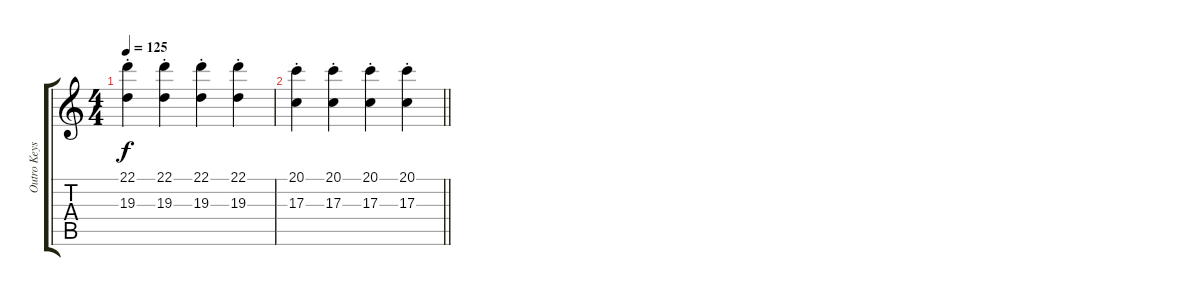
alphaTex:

\track ("Outro Keys" "Outro Keys") {instrument acousticgrandpiano}
\staff {score tabs}
\tuning (E4 B3 G3 D3 A2 E2) {hide}
\ts (4 4)
\tempo 125
\clef g2
\ks c
(22.1{st} 19.3{st}).4{dy f} (22.1{st} 19.3{st}).4 (22.1{st} 19.3{st}).4 (22.1{st} 19.3{st}).4 |
\barLineRight lightlight
(20.1{st} 17.3{st}).4 (20.1{st} 17.3{st}).4 (20.1{st} 17.3{st}).4 (20.1{st} 17.3{st}).4
